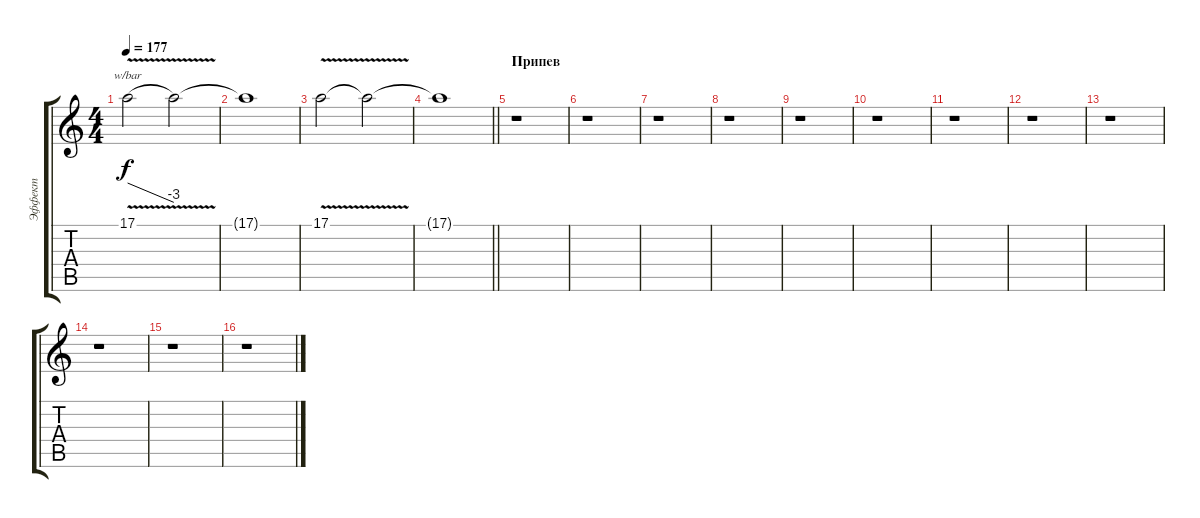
\track ("Эффект" "Эффект") {instrument fx1rain}
\staff {score tabs}
\tuning (E4 B3 G3 D3 A2 E2) {hide}
\ts (4 4)
\tempo 177
\clef g2
\ks c
17.1{v}.2{tbe (dive default 0 0 60 -12) dy f balance 0} 17.1{t}.2 |
17.1{t}.1{balance 16} |
17.1{v}.2{balance 8} 17.1{t}.2 |
\barLineRight lightlight
17.1{t}.1 |
\section ("" "Припев")
r.1 |
r.1 |
r.1 |
r.1 |
r.1 |
r.1 |
r.1 |
r.1 |
r.1 |
r.1 |
r.1 |
r.1
